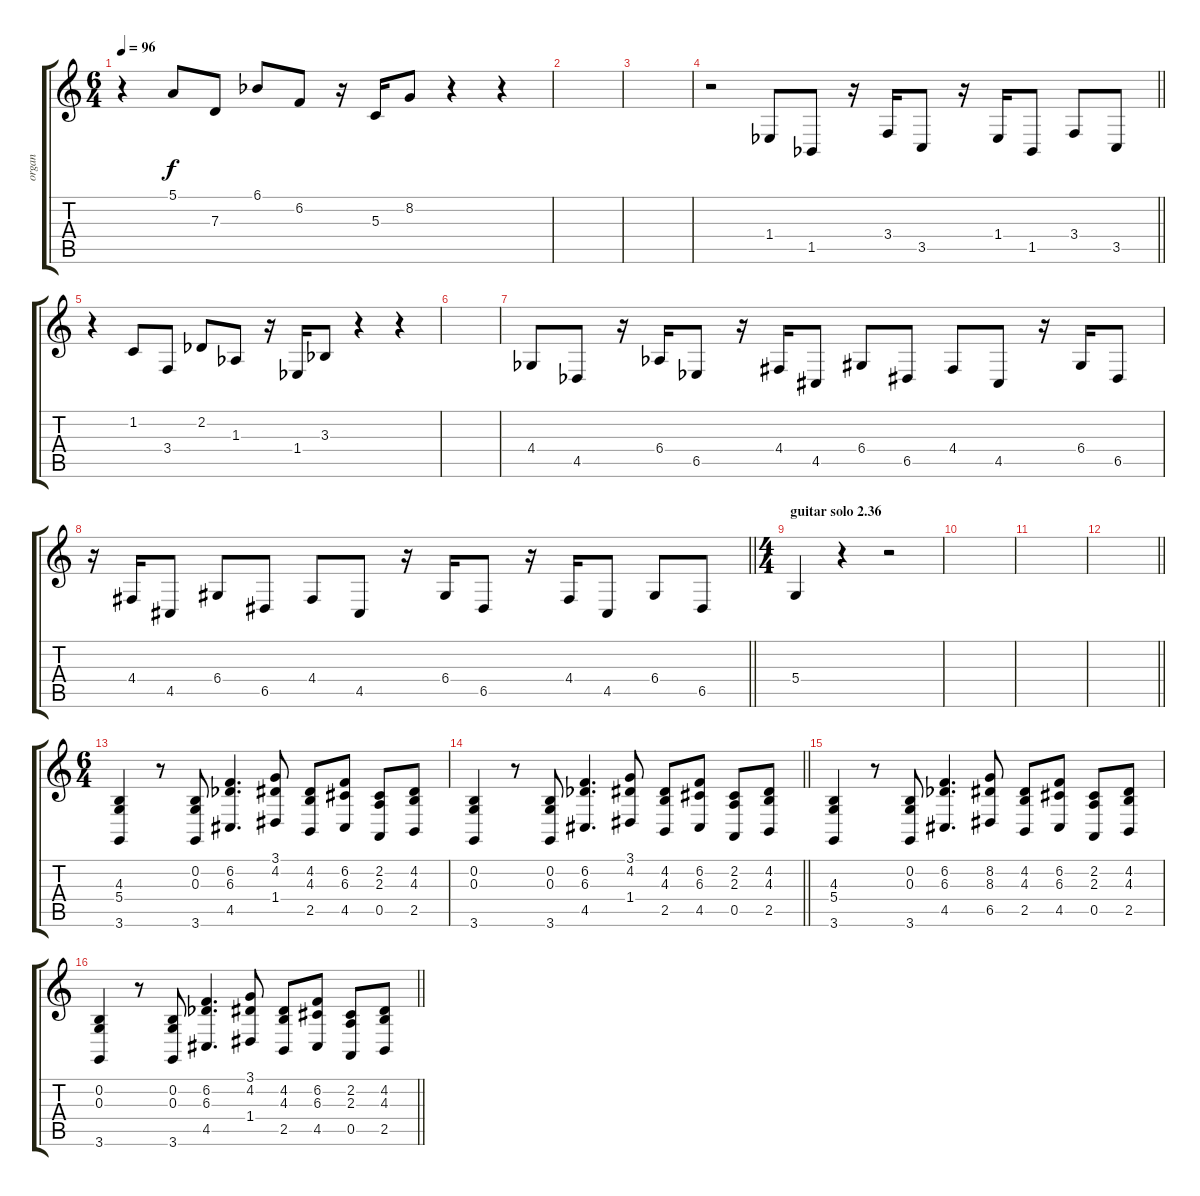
\track ("organ" "organ") {instrument percussiveorgan}
\staff {score tabs}
\tuning (E4 B3 G3 D3 A2 E2) {hide}
\ts (6 4)
\tempo 96
\clef g2
\ks c
r.4{dy f} 5.1.8 7.3.8 6.1{acc b}.8 6.2.8 r.16 5.3.16 8.2.8 r.4 r.4 |
|
|
\barLineRight lightlight
r.2 1.4{acc b}.8 1.5{acc b}.8 r.16 3.4.16 3.5.8 r.16 1.4{acc b}.16 1.5{acc b}.8 3.4.8 3.5.8 |
r.4 1.2.8 3.4.8 2.2{acc b}.8 1.3{acc b}.8 r.16 1.4{acc b}.16 3.3{acc b}.8 r.4 r.4 |
|
4.4{acc b}.8 4.5{acc b}.8 r.16 6.4{acc b}.16 6.5{acc b}.8 r.16 4.4.16 4.5.8 6.4.8 6.5.8 4.4.8 4.5.8 r.16 6.4.16 6.5.8 |
\barLineRight lightlight
r.16 4.4.16 4.5.8 6.4.8 6.5.8 4.4.8 4.5.8 r.16 6.4.16 6.5.8 r.16 4.4.16 4.5.8 6.4.8 6.5.8 |
\ts (4 4)
\section ("" "guitar solo 2.36")
5.4.4 r.4 r.2 |
|
|
\barLineRight lightlight
|
\ts (6 4)
(4.3 5.4 3.6).4 r.8 (0.2 0.3 3.6).8 (6.2 6.3{acc b} 4.5).4{d} (3.1 4.2 1.4).8 (4.2 4.3 2.5).8 (6.2 6.3 4.5).8 (2.2 2.3 0.5).8 (4.2 4.3 2.5).8 |
\barLineRight lightlight
(0.2 0.3 3.6).4 r.8 (0.2 0.3 3.6).8 (6.2 6.3{acc b} 4.5).4{d} (3.1 4.2 1.4).8 (4.2 4.3 2.5).8 (6.2 6.3 4.5).8 (2.2 2.3 0.5).8 (4.2 4.3 2.5).8 |
(4.3 5.4 3.6).4 r.8 (0.2 0.3 3.6).8 (6.2 6.3{acc b} 4.5).4{d} (8.2 8.3 6.5).8 (4.2 4.3 2.5).8 (6.2 6.3 4.5).8 (2.2 2.3 0.5).8 (4.2 4.3 2.5).8 |
\barLineRight lightlight
(0.2 0.3 3.6).4 r.8 (0.2 0.3 3.6).8 (6.2 6.3{acc b} 4.5).4{d} (3.1 4.2 1.4).8 (4.2 4.3 2.5).8 (6.2 6.3 4.5).8 (2.2 2.3 0.5).8 (4.2 4.3 2.5).8
